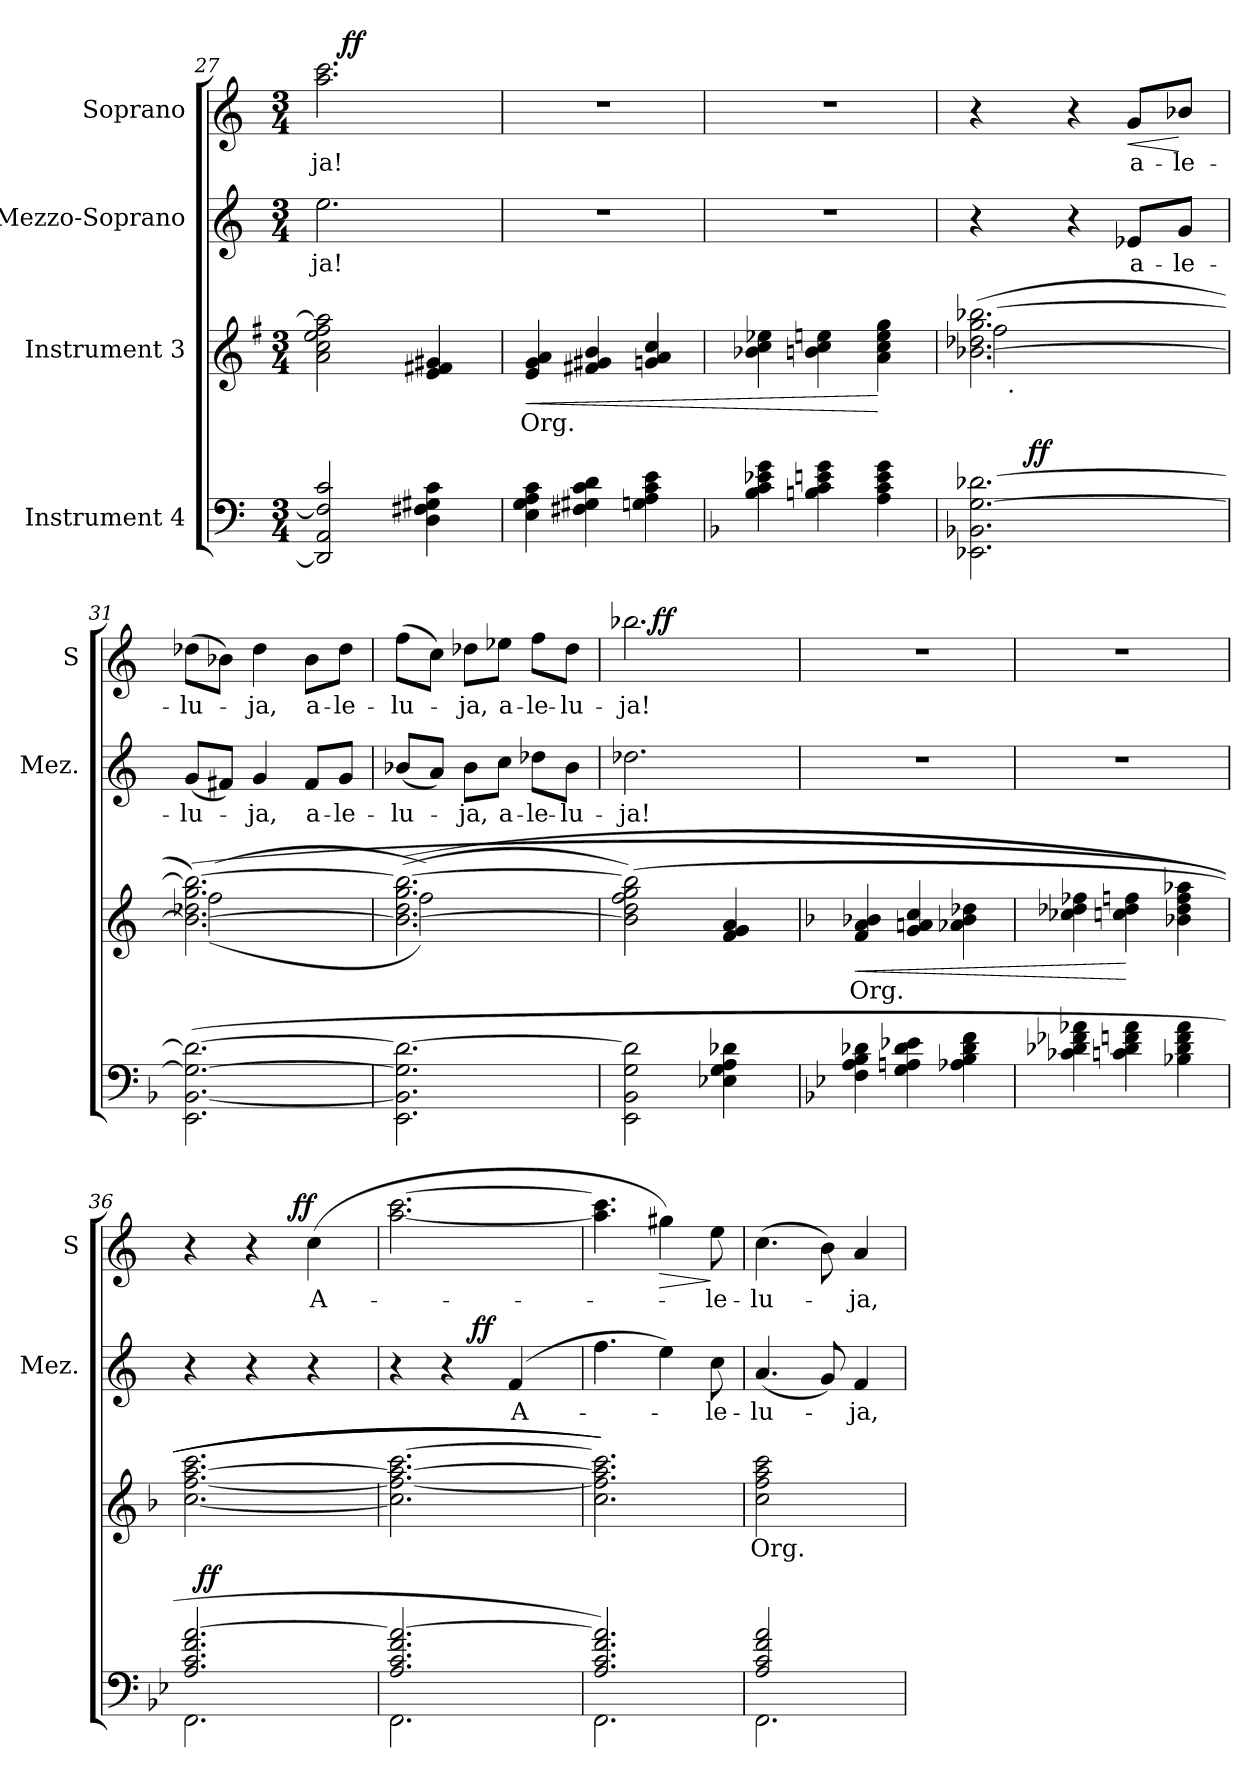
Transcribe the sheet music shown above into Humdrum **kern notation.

**kern	**dynam	**kern	**text	**dynam	**kern	**text	**dynam	**kern	**text	**dynam
*part4	*part4	*part3	*part3	*part3	*part2	*part2	*part2	*part1	*part1	*part1
*staff4	*staff4	*staff3	*staff3	*staff3	*staff2	*staff2	*staff2	*staff1	*staff1	*staff1
*I"Instrument 4	*	*I"Instrument 3	*	*	*I"Mezzo-Soprano	*	*	*I"Soprano	*	*
*	*	*	*	*	*I'Mez.	*	*	*I'S	*	*
*clefF4	*	*clefG2	*	*	*clefG2	*	*	*clefG2	*	*
*k[]	*	*k[f#]	*	*	*	*	*	*	*	*
*C:	*	*G:	*	*	*	*	*	*	*	*
*M3/4	*	*M3/4	*	*	*M3/4	*	*	*M3/4	*	*
=27	=27	=27	=27	=27	=27	=27	=27	=27	=27	=27
!	!	!	!	!	!	!LO:LY:b:cj	!	!	!LO:LY:b:cj	!
*	*	*	*	*	*	*	*	*^	*	*
2c/ 2F/] 2AA/ 2DD/]	.	(<2ee\ 2aa\] 2ff#\ 2cc\ 2a\	.	.	2.ee\	-ja!	.	2.ccc\ 2.aa\	16ryy	-ja!	.
!	!	!	!	!	!	!	!	!	!	!	!LO:DY:a
.	.	.	.	.	.	.	.	.	2ryy	.	ff
4F#X\ 4c\ 4G#X\ 4D\	.	4g#X/ 4e/ 4f#X/	.	.	.	.	.	.	.	.	.
.	.	.	.	.	.	.	.	.	8.ryy	.	.
*	*	*	*	*	*	*	*	*v	*v	*	*
!!LO:LB:g=z
=28	=28	=28	=28	=28	=28	=28	=28	=28	=28	=28
*	*	*k[]	*	*	*	*	*	*	*	*
*	*	*C:	*	*	*	*	*	*	*	*
*	*	*	*	*	*	*	*	*^	*	*
!	!	!	!LO:LY:b:rj	!LO:HP:b	!LO:N:vis=1	!	!	!LO:N:vis=1	!	!	!
*	*	*	*	*	*	*	*	*v	*v	*	*
4G\ 4c\ 4A\ 4E\	.	4g/ 4e/ 4a/	Org.	<	2.r	.	.	2.r	.	.
4c\ 4F#X\ 4G#X\ 4d\	.	4b/ 4f#X/ 4g#X/	.	.	.	.	.	.	.	.
4Gn\ 4e\ 4c\ 4A\	.	4cc/ 4gn/ 4a/	.	.	.	.	.	.	.	.
=29	=29	=29	=29	=29	=29	=29	=29	=29	=29	=29
*k[b-]	*	*	*	*	*	*	*	*	*	*
*F:	*	*	*	*	*	*	*	*	*	*
!	!	!	!	!	!LO:N:vis=1	!	!	!LO:N:vis=1	!	!
4B-\ 4g\ 4e-X\ 4c\	.	4b-X\ 4ee-X\ 4cc\	.	.	2.r	.	.	2.r	.	.
4Bn\ 4g\ 4en\ 4c\	.	4bn\ 4een\ 4cc\	.	.	.	.	.	.	.	.
4g\ 4e\ 4c\ 4A\	.	4gg\ 4ee\ 4cc\ 4a\	.	[	.	.	.	.	.	.
=30	=30	=30	=30	=30	=30	=30	=30	=30	=30	=30
*^	*	*^	*	*	*	*	*	*	*	*
*	*	*	*	*^	*	*	*	*	*	*	*	*
[>2.d-X\ [>2.G\ 2.BB-X\ 2.EE-X\	8ryy	.	(<[>2.bb-X\ 2.gg\ 2.dd-X\ [<2.b-X\	2ff\	16ryy	.	.	4r	.	.	4r	.	.
.	.	.	.	.	64ryy	.	.	.	.	.	.	.	.
!	!	!	!	!	!LO:TX:b:t=.	!	!	!	!	!	!	!	!
.	.	.	.	.	2ryy	.	.	.	.	.	.	.	.
!	!	!LO:DY:a	!	!	!	!	!	!	!	!	!	!	!
.	2ryy	ff	.	.	.	.	.	.	.	.	.	.	.
.	.	.	.	.	.	.	.	4r	.	.	4r	.	.
!	!	!	!	!	!	!	!	!	!LO:LY:b:cj	!	!	!LO:LY:b:cj	!LO:HP:b
.	.	.	.	4ryy	.	.	.	8e-X/L	a-	.	8g/L	a-	<
.	.	.	.	.	8ryy	.	.	.	.	.	.	.	.
!	!	!	!	!	!	!	!	!	!LO:LY:b:cj	!	!	!LO:LY:b:cj	!
.	8ryy	.	.	.	.	.	.	8g/J	-le-	.	8b-X/J	-le-	[
.	.	.	.	.	32.ryy	.	.	.	.	.	.	.	.
=31	=31	=31	=31	=31	=31	=31	=31	=31	=31	=31	=31	=31	=31
!	!	!	!	!	!	!	!	!	!LO:LY:b:cj	!	!	!LO:LY:b:cj	!
*v	*v	*	*	*	*	*	*	*	*	*	*	*	*
*	*	*	*v	*v	*	*	*	*	*	*	*	*
(>2.d-\_> 2.G\_> [<2.BB-\ 2.EE\	.	(>(>2.bb-\_> 2.gg\ 2.dd-X\ 2.b-\_<)	(<(<2ff\	.	.	(<8g/L	-lu-	.	(>8dd-X\L	-lu-	.
.	.	.	.	.	.	8f#X/J)	.	.	8b-X\J)	.	.
!	!	!	!	!	!	!	!LO:LY:b:cj	!	!	!LO:LY:b:cj	!
.	.	.	.	.	.	4g/	-ja,	.	4dd-\	-ja,	.
!	!	!	!	!	!	!	!LO:LY:b:cj	!	!	!LO:LY:b:cj	!
.	.	.	4ryy	.	.	8f#/L	a-	.	8b-\L	a-	.
!	!	!	!	!	!	!	!LO:LY:b:cj	!	!	!LO:LY:b:cj	!
.	.	.	.	.	.	8g/J	-le-	.	8dd-\J	-le-	.
=32	=32	=32	=32	=32	=32	=32	=32	=32	=32	=32	=32
!	!	!	!	!	!	!	!LO:LY:b:cj	!	!	!LO:LY:b:cj	!
2.d-\_> 2.G\] 2.BB-\] 2.EE\	.	((>2.bb-\_> 2.gg\ 2.dd\ 2.b-\_<	2ff\))	.	.	(<8b-X/L	-lu-	.	(>8ff\L	-lu-	.
.	.	.	.	.	.	8a/J)	.	.	8cc\J)	.	.
!	!	!	!	!	!	!	!LO:LY:b:cj	!	!	!LO:LY:b:cj	!
.	.	.	.	.	.	8b-\L	-ja,	.	8dd-X\L	-ja,	.
!	!	!	!	!	!	!	!LO:LY:b:cj	!	!	!LO:LY:b:cj	!
.	.	.	.	.	.	8cc\J	a-	.	8ee-X\J	a-	.
!	!	!	!	!	!	!	!LO:LY:b	!	!	!LO:LY:b	!
.	.	.	4ryy	.	.	8dd-X\L	-le-	.	8ff\L	-le-	.
!	!	!	!	!	!	!	!LO:LY:b:rj	!	!	!LO:LY:b:rj	!
.	.	.	.	.	.	8b-\J	-lu-	.	8dd-\J	-lu-	.
*	*	*v	*v	*	*	*	*	*	*	*	*
=33	=33	=33	=33	=33	=33	=33	=33	=33	=33	=33
!	!	!	!	!	!	!LO:LY:b:cj	!	!	!LO:LY:b:cj	!
*	*	*	*	*	*	*	*	*^	*	*
2d-\] 2G\ 2BB-\ 2EE\	.	(2ff\ 2bb-\] 2gg\ 2dd\ 2b-\])	.	.	2.dd-X\	-ja!	.	2.bb-X\	16.ryy	-ja!	.
!	!	!	!	!	!	!	!	!	!	!	!LO:DY:a
.	.	.	.	.	.	.	.	.	2ryy	.	ff
4G\ 4d-X\ 4A\ 4E-X\	.	4a/ 4f/ 4g/	.	.	.	.	.	.	.	.	.
.	.	.	.	.	.	.	.	.	8ryy	.	.
.	.	.	.	.	.	.	.	.	32ryy	.	.
*	*	*	*	*	*	*	*	*v	*v	*	*
!!LO:PB:g=z
=34	=34	=34	=34	=34	=34	=34	=34	=34	=34	=34
*k[b-e-]	*	*k[b-]	*	*	*	*	*	*	*	*
*B-:	*	*F:	*	*	*	*	*	*	*	*
*	*	*	*	*	*	*	*	*^	*	*
!	!	!	!LO:LY:b:rj	!LO:HP:b	!LO:N:vis=1	!	!	!LO:N:vis=1	!	!	!
*	*	*	*	*	*	*	*	*v	*v	*	*
4A\ 4d-X\ 4B-\ 4F\	.	4a/ 4f/ 4b-X/	Org.	<	2.r	.	.	2.r	.	.
4d-\ 4G\ 4An\ 4e-X\	.	4cc/ 4g/ 4an/	.	.	.	.	.	.	.	.
4A-X\ 4f\ 4d-\ 4B-\	.	4a-X\ 4dd-X\ 4b-\	.	.	.	.	.	.	.	.
=35	=35	=35	=35	=35	=35	=35	=35	=35	=35	=35
!	!	!	!	!	!LO:N:vis=1	!	!	!LO:N:vis=1	!	!
4c-X\ 4a-X\ 4f-X\ 4d-X\	.	4cc-X\ 4ff-X\ 4dd-X\	.	.	2.r	.	.	2.r	.	.
4cn\ 4a-\ 4fn\ 4d-\	.	4ccn\ 4ffn\ 4dd-\	.	[	.	.	.	.	.	.
4a-\ 4f\ 4d-\ 4B-X\	.	4aa-X\ 4ff\ 4dd-\ 4b-X\	.	.	.	.	.	.	.	.
=36	=36	=36	=36	=36	=36	=36	=36	=36	=36	=36
*^	*	*	*	*	*	*	*	*^	*	*
*	*^	*	*	*	*	*	*	*	*	*	*	*
[>2.a/ 2.f/ 2.c/ 2.A/	2.FF\	32ryy	.	2.ccc\ [>2.aa\ [>2.ff\ [<2.cc\	.	.	4r	.	.	4r	4...ryy	.	.
!	!	!	!LO:DY:a	!	!	!	!	!	!	!	!	!	!
.	.	2ryy	ff	.	.	.	.	.	.	.	.	.	.
.	.	.	.	.	.	.	4r	.	.	4r	.	.	.
!	!	!	!	!	!	!	!	!	!	!	!	!	!LO:DY:a
.	.	.	.	.	.	.	.	.	.	.	4ryy	.	ff
!	!	!	!	!	!	!	!	!	!	!	!	!LO:LY:b:cj	!
.	.	.	.	.	.	.	4r	.	.	(>4cc\	.	A-	.
.	.	8..ryy	.	.	.	.	.	.	.	.	.	.	.
.	.	.	.	.	.	.	.	.	.	.	32ryy	.	.
*	*v	*v	*	*	*	*	*	*	*	*v	*v	*	*
=37	=37	=37	=37	=37	=37	=37	=37	=37	=37	=37	=37
*	*	*	*	*	*	*^	*	*	*	*	*
2.a/_> 2.f/ 2.c/ 2.A/	2.FF\	.	[>2.ccc\ 2.aa\_> 2.ff\_> 2.cc\]	.	.	4r	4ryy	.	.	[>2.ccc\ [<2.aa\	.	.
.	.	.	.	.	.	4r	16..ryy	.	.	.	.	.
!	!	!	!	!	!	!	!	!	!LO:DY:b	!	!	!
.	.	.	.	.	.	.	4ryy	.	ff	.	.	.
!	!	!	!	!	!	!	!	!LO:LY:b:cj	!	!	!	!
.	.	.	.	.	.	(>4f/	.	A-	.	.	.	.
.	.	.	.	.	.	.	8ryy	.	.	.	.	.
.	.	.	.	.	.	.	64ryy	.	.	.	.	.
*	*	*	*	*	*	*v	*v	*	*	*	*	*
=38	=38	=38	=38	=38	=38	=38	=38	=38	=38	=38	=38
2.a/] 2.f/ 2.c/ 2.A/	2.FF\)	.	((2.ccc\] 2.aa\] 2.ff\] 2.cc\)))	.	.	4.ff\	.	.	4.ccc\] 4.aa\]	.	.
!	!	!	!	!	!	!	!	!	!	!	!LO:HP:b
.	.	.	.	.	.	4ee\)	.	.	4gg#X\)	.	>
!	!	!	!	!	!	!	!LO:LY:b:cj	!	!	!LO:LY:b:cj	!
.	.	.	.	.	.	8cc\	-le-	.	8ee\	-le-	]
!!LO:LB:g=z
=39	=39	=39	=39	=39	=39	=39	=39	=39	=39	=39	=39
*k[]	*	*	*k[]	*	*	*	*	*	*	*	*
*C:	*	*	*C:	*	*	*	*	*	*	*	*
!	!	!	!	!LO:LY:b:rj	!	!	!LO:LY:b:cj	!	!	!LO:LY:b:cj	!
2a/ 2f/ 2c/ 2A/	2.FF\	.	2ccc\ 2aa\ 2ff\ 2cc\	Org.	.	(<4.a/	-lu-	.	(>4.cc\	-lu-	.
.	.	.	.	.	.	8g/)	.	.	8b\)	.	.
!	!	!	!	!	!	!	!LO:LY:b:cj	!	!	!LO:LY:b:cj	!
4ryy	.	.	4ryy	.	.	4f/	-ja,	.	4a/	-ja,	.
*v	*v	*	*	*	*	*	*	*	*	*	*
=	=	=	=	=	=	=	=	=	=	=
*-	*-	*-	*-	*-	*-	*-	*-	*-	*-	*-
